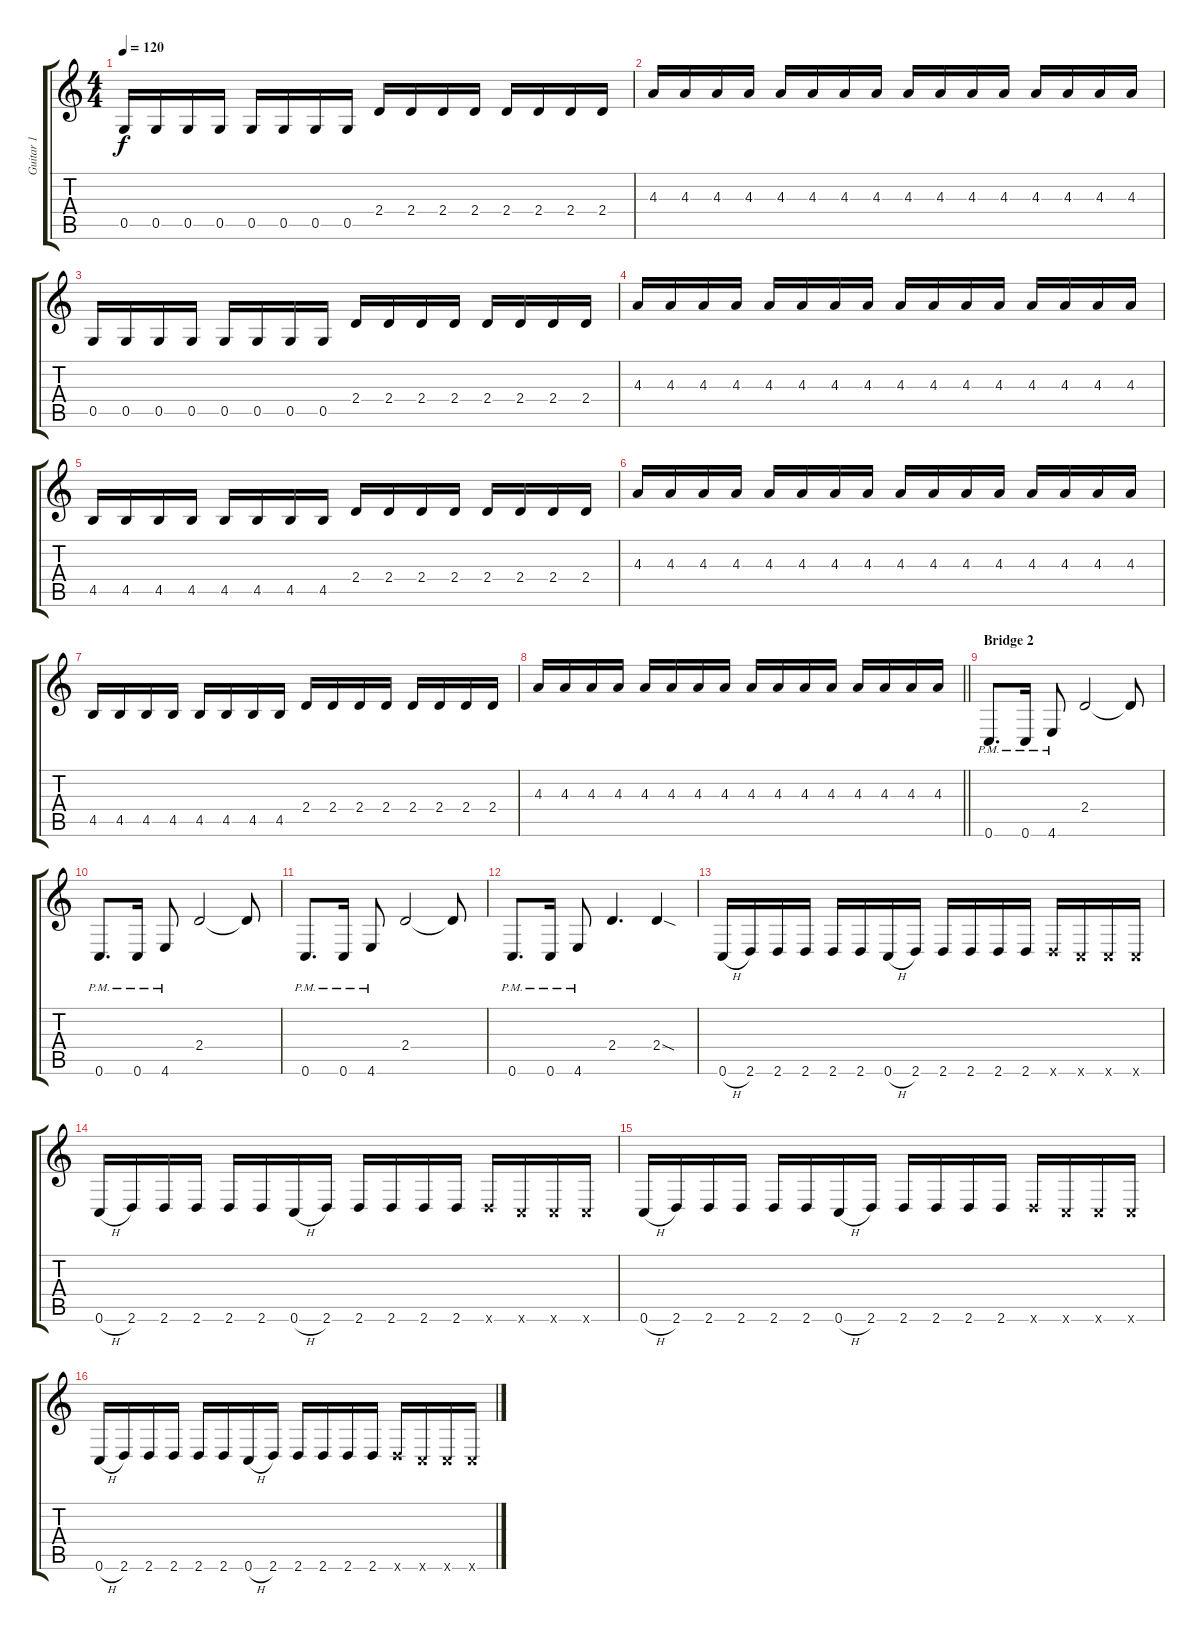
\track ("Guitar 1" "Guitar 1") {instrument distortionguitar}
\staff {score tabs}
\tuning (D4 A3 F3 C3 G2 C2) {hide}
\ts (4 4)
\tempo 120
\clef g2
\ks c
0.5.16{dy f} 0.5.16 0.5.16 0.5.16 0.5.16 0.5.16 0.5.16 0.5.16 2.4.16 2.4.16 2.4.16 2.4.16 2.4.16 2.4.16 2.4.16 2.4.16 |
4.3.16 4.3.16 4.3.16 4.3.16 4.3.16 4.3.16 4.3.16 4.3.16 4.3.16 4.3.16 4.3.16 4.3.16 4.3.16 4.3.16 4.3.16 4.3.16 |
0.5.16 0.5.16 0.5.16 0.5.16 0.5.16 0.5.16 0.5.16 0.5.16 2.4.16 2.4.16 2.4.16 2.4.16 2.4.16 2.4.16 2.4.16 2.4.16 |
4.3.16 4.3.16 4.3.16 4.3.16 4.3.16 4.3.16 4.3.16 4.3.16 4.3.16 4.3.16 4.3.16 4.3.16 4.3.16 4.3.16 4.3.16 4.3.16 |
4.5.16 4.5.16 4.5.16 4.5.16 4.5.16 4.5.16 4.5.16 4.5.16 2.4.16 2.4.16 2.4.16 2.4.16 2.4.16 2.4.16 2.4.16 2.4.16 |
4.3.16 4.3.16 4.3.16 4.3.16 4.3.16 4.3.16 4.3.16 4.3.16 4.3.16 4.3.16 4.3.16 4.3.16 4.3.16 4.3.16 4.3.16 4.3.16 |
4.5.16 4.5.16 4.5.16 4.5.16 4.5.16 4.5.16 4.5.16 4.5.16 2.4.16 2.4.16 2.4.16 2.4.16 2.4.16 2.4.16 2.4.16 2.4.16 |
\barLineRight lightlight
4.3.16 4.3.16 4.3.16 4.3.16 4.3.16 4.3.16 4.3.16 4.3.16 4.3.16 4.3.16 4.3.16 4.3.16 4.3.16 4.3.16 4.3.16 4.3.16 |
\section ("" "Bridge 2")
0.6{pm}.8{d} 0.6{pm}.16 4.6{pm}.8 2.4.2 2.4{t}.8 |
0.6{pm}.8{d} 0.6{pm}.16 4.6{pm}.8 2.4.2 2.4{t}.8 |
0.6{pm}.8{d} 0.6{pm}.16 4.6{pm}.8 2.4.2 2.4{t}.8 |
0.6{pm}.8{d} 0.6{pm}.16 4.6{pm}.8 2.4.4{d} 2.4{sod}.4 |
0.6{h}.16 2.6.16 2.6.16 2.6.16 2.6.16 2.6.16 0.6{h}.16 2.6.16 2.6.16 2.6.16 2.6.16 2.6.16 2.6{x}.16 0.6{x}.16 0.6{x}.16 0.6{x}.16 |
0.6{h}.16 2.6.16 2.6.16 2.6.16 2.6.16 2.6.16 0.6{h}.16 2.6.16 2.6.16 2.6.16 2.6.16 2.6.16 2.6{x}.16 0.6{x}.16 0.6{x}.16 0.6{x}.16 |
0.6{h}.16 2.6.16 2.6.16 2.6.16 2.6.16 2.6.16 0.6{h}.16 2.6.16 2.6.16 2.6.16 2.6.16 2.6.16 2.6{x}.16 0.6{x}.16 0.6{x}.16 0.6{x}.16 |
0.6{h}.16 2.6.16 2.6.16 2.6.16 2.6.16 2.6.16 0.6{h}.16 2.6.16 2.6.16 2.6.16 2.6.16 2.6.16 2.6{x}.16 0.6{x}.16 0.6{x}.16 0.6{x}.16
